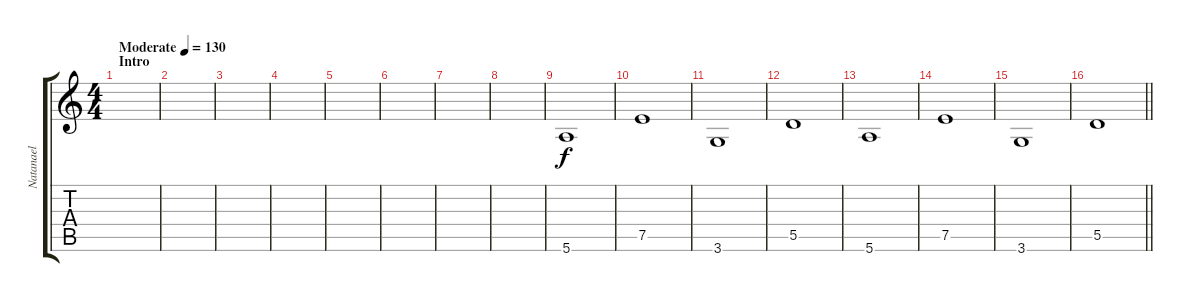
\track ("Natanael" "Natanael") {instrument electricbassfinger}
\staff {score tabs}
\tuning (E4 B3 G3 D3 A2 E2) {hide}
\ts (4 4)
\section ("" "Intro")
\tempo (130 "Moderate")
\clef g2
\ks c
|
|
|
|
|
|
|
|
5.6.1 |
7.5.1 |
3.6.1 |
5.5.1 |
5.6.1 |
7.5.1 |
3.6.1 |
\barLineRight lightlight
5.5.1
